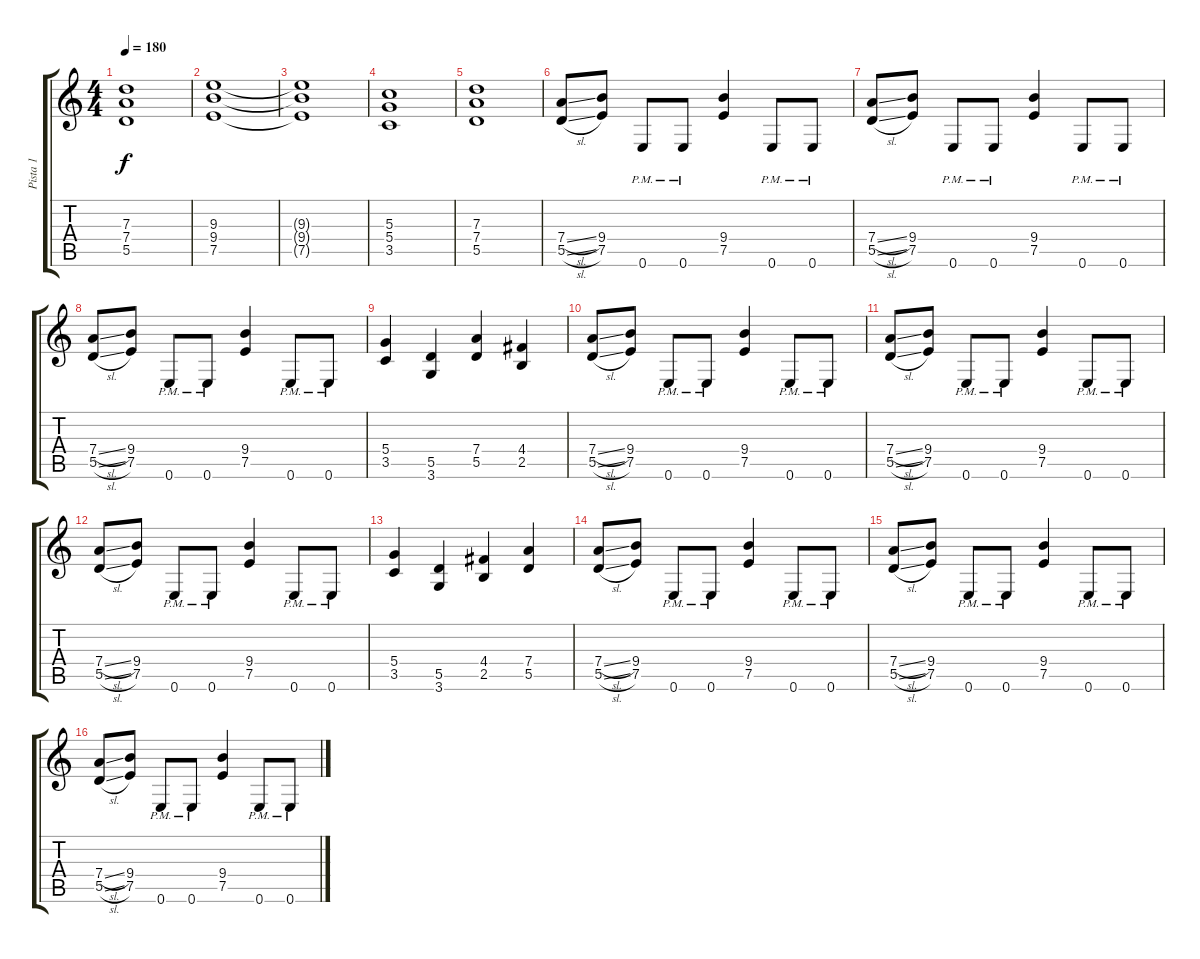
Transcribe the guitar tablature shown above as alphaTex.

\track ("Pista 1" "Pista 1") {instrument electricguitarclean}
\staff {score tabs}
\tuning (E4 B3 G3 D3 A2 E2) {hide}
\ts (4 4)
\tempo 180
\clef g2
\ks c
(7.3 7.4 5.5).1{dy f} |
(9.3 9.4 7.5).1 |
(9.3{t} 9.4{t} 7.5{t}).1 |
(5.3 5.4 3.5).1 |
(7.3 7.4 5.5).1 |
(7.4{sl} 5.5{sl}).8 (9.4 7.5).8 0.6{pm}.8 0.6{pm}.8 (9.4 7.5).4 0.6{pm}.8 0.6{pm}.8 |
(7.4{sl} 5.5{sl}).8 (9.4 7.5).8 0.6{pm}.8 0.6{pm}.8 (9.4 7.5).4 0.6{pm}.8 0.6{pm}.8 |
(7.4{sl} 5.5{sl}).8 (9.4 7.5).8 0.6{pm}.8 0.6{pm}.8 (9.4 7.5).4 0.6{pm}.8 0.6{pm}.8 |
(5.4 3.5).4 (5.5 3.6).4 (7.4 5.5).4 (4.4 2.5).4 |
(7.4{sl} 5.5{sl}).8 (9.4 7.5).8 0.6{pm}.8 0.6{pm}.8 (9.4 7.5).4 0.6{pm}.8 0.6{pm}.8 |
(7.4{sl} 5.5{sl}).8 (9.4 7.5).8 0.6{pm}.8 0.6{pm}.8 (9.4 7.5).4 0.6{pm}.8 0.6{pm}.8 |
(7.4{sl} 5.5{sl}).8 (9.4 7.5).8 0.6{pm}.8 0.6{pm}.8 (9.4 7.5).4 0.6{pm}.8 0.6{pm}.8 |
(5.4 3.5).4 (5.5 3.6).4 (4.4 2.5).4 (7.4 5.5).4 |
(7.4{sl} 5.5{sl}).8 (9.4 7.5).8 0.6{pm}.8 0.6{pm}.8 (9.4 7.5).4 0.6{pm}.8 0.6{pm}.8 |
(7.4{sl} 5.5{sl}).8 (9.4 7.5).8 0.6{pm}.8 0.6{pm}.8 (9.4 7.5).4 0.6{pm}.8 0.6{pm}.8 |
(7.4{sl} 5.5{sl}).8 (9.4 7.5).8 0.6{pm}.8 0.6{pm}.8 (9.4 7.5).4 0.6{pm}.8 0.6{pm}.8
